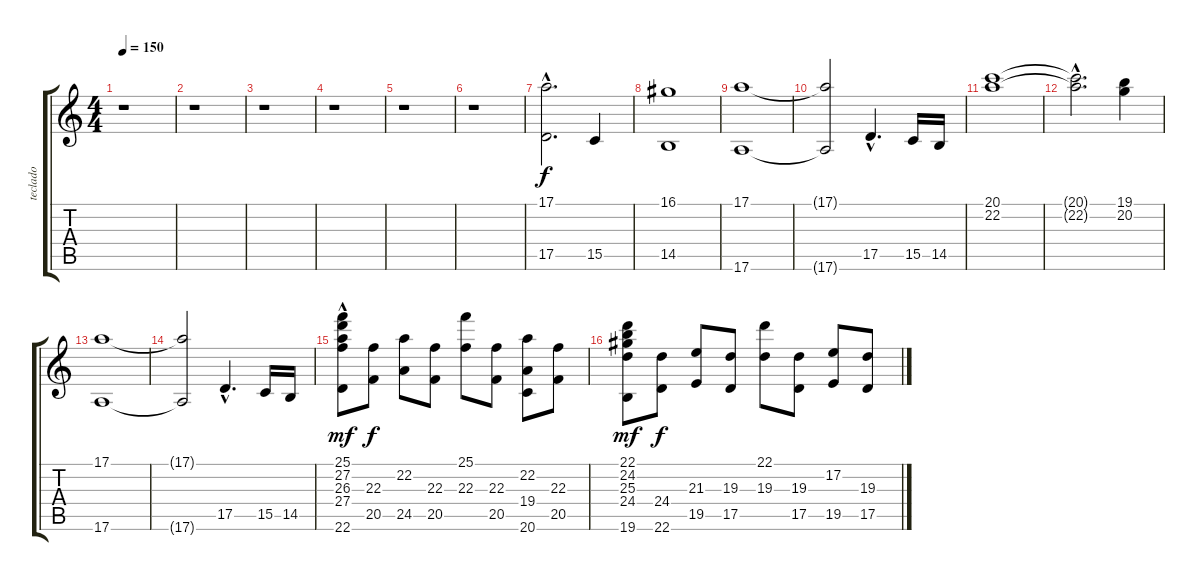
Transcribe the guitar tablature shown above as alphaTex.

\track ("teclado" "teclado") {instrument stringensemble1}
\staff {score tabs}
\tuning (E4 B3 G3 D3 A2 E2) {hide}
\ts (4 4)
\tempo 150
\clef g2
\ks c
r.1{dy f instrument stringensemble1} |
r.1 |
r.1 |
r.1 |
r.1 |
r.1 |
(17.1 17.5{hac}).2{d} 15.5.4 |
(16.1 14.5).1 |
(17.1 17.6).1 |
(17.1{t} 17.6{t}).2 17.5{hac}.4{d} 15.5.16 14.5.16 |
(20.1 22.2).1 |
(20.1{hac t} 22.2{hac t}).2{d} (19.1 20.2).4 |
(17.1 17.6).1 |
(17.1{t} 17.6{t}).2 17.5{hac}.4{d} 15.5.16 14.5.16 |
(25.1 27.2 26.3 27.4 22.6{hac}).8{dy mf} (22.3 20.5).8{dy f} (22.2 24.5).8 (22.3 20.5).8 (25.1 22.3).8 (22.3 20.5).8 (22.2 19.4 20.6).8 (22.3 20.5).8 |
(22.1 24.2 25.3 24.4 19.6).8{dy mf} (24.4 22.6).8{dy f} (21.3 19.5).8 (19.3 17.5).8 (22.1 19.3).8 (19.3 17.5).8 (17.2 19.5).8 (19.3 17.5).8
